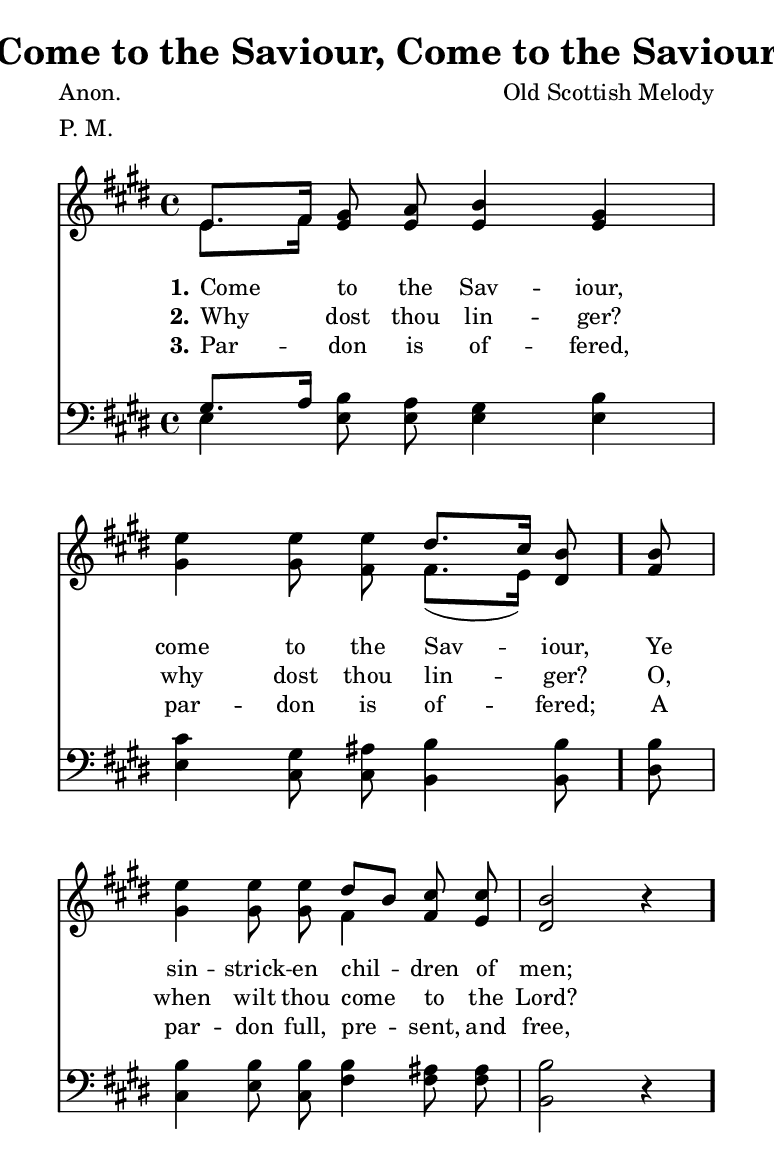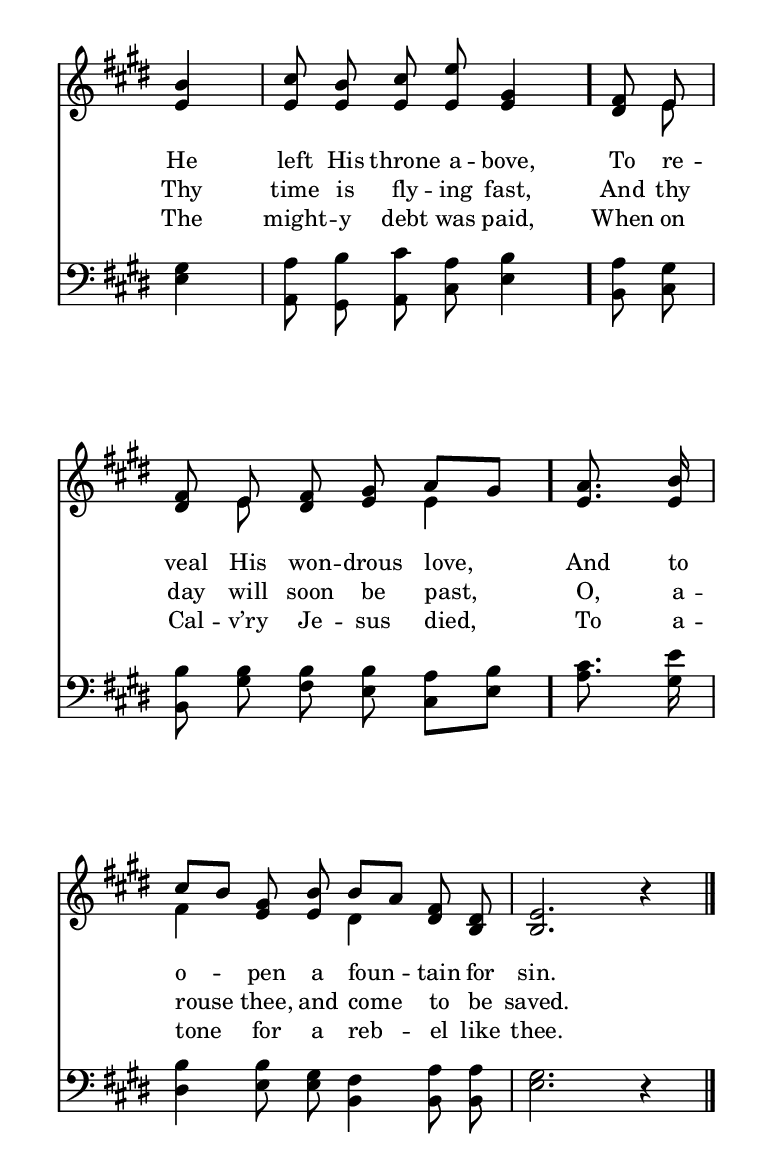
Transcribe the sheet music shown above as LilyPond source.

\include "common/global.ily"
\paper {
  \include "common/paper.ily"
  systems-per-page = ##f
}

\header{
  hymnnumber = "72"
  title = "Come to the Saviour, Come to the Saviour"
  tunename = ""
  meter = "P. M."
  poet = "Anon."
  composer = "Old Scottish Melody"
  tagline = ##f
}

% for fermata in MIDI
ta = { \tempo 4=76 }
tb = { \tempo 4=38 }

global = {
  \include "common/overrides.ily"
  %\override Staff.TimeSignature.style = #'numbered % original has `c` TODO unify
  \time 4/4
  \override Score.MetronomeMark.transparent = ##t % hide all fermata changes too
  \ta
  \key e \major
  \autoBeamOff
}

notesSoprano = {
\global
\relative c' {

  e8.[ fis16] gis8 a8 b4 gis4 | e'4 e8 e8 dis8.[ cis16] b8
  b8 | e4 e8 e8 dis8[ b8] cis8 cis8 | b2 r4
  b4 | cis8 b8 cis8 e8 gis,4
  fis8 e8 fis8 e8 fis8 gis8 a8[ gis8]
  a8. b16 | cis8[ b8] gis8 b8 b8[ a8] fis8 dis8 | e2. r4

  \bar "|."

}
}

notesAlto = {
\global
\relative e' {

  e8.[ fis16] e8 e8 e4 e4 | gis4 gis8 fis8 fis8.[( e16)] dis8
  fis8 | gis4 gis8 gis8 fis4 fis8 e8 | dis2 r4
  e4 | e8 e8 e8 e8 e4
  dis8 e8 | dis8 e8 dis8 e8 e4
  e8. e16 | fis4 e8 e8 dis4 dis8 b8 | b2. r4

}
}

notesTenor = {
\global
\relative a {

  gis8.[ a16] b8 a8 gis4 b4 | cis4 gis8 ais8 b4 b8
  b8 | b4 b8 b8 b4 ais8 ais8 | b2 r4
  gis4 | a8 b8 cis8 a8 b4
  a8 gis b8 b8 b8 b8 a8[ b8]
  cis8. e16 | b4 b8 gis8 fis4 a8 a8 | gis2. r4

}
}

notesBass = {
\global
\relative f {

  e4 e8 e8 e4 e4 | e4 cis8 cis8 b4 b8
  dis8 | cis4 e8 cis8 fis4 fis8 fis8 | b,2 r4
  e4 | a,8 gis8 a8 cis8 e4
  b8 cis8 | b8 gis'8 fis8 e8 cis8[ e8]
  a8. gis16 | dis4 e8 e8 b4 b8 b8 | e2. r4

}
}

wordsA = \lyricmode {
\set stanza = "1."

Come to the Sav -- iour, come to the Sav -- iour, \bar "."
Ye {\break} sin -- strick -- en chil -- dren of men; \bar "."
He left His throne a -- bove, \bar "."
To re -- {\break} veal His won -- drous love, \bar "."
And to o -- pen a foun -- tain for sin. \bar "."

}

wordsB = \lyricmode {
\set stanza = "2."

Why dost thou lin -- ger? why dost thou lin -- ger?
O, when wilt thou come to the Lord?
Thy time is fly -- ing fast,
And thy day will soon be past,
O, a -- rouse thee, and come to be saved.

}

wordsC = \lyricmode {
\set stanza = "3."

Par -- don is of -- fered, par -- don is of -- fered;
A par -- don full, pre -- sent, and free,
The might -- y debt was paid,
When on Cal -- v’ry Je -- sus died,
To a -- tone for a reb -- el like thee.

}

wordsD = \markuplist {

\line { Come to the fountain, come to the fountain, }
\line { The fountain which cleanses the soul; }
\line { { \hspace #2 } ’Tis cleansing far and near, }
\line { { \hspace #2 } And its streams are flowing here, }
\line { Oh, believe it, and thou art made whole! }

}

wordsE = \markuplist {

\line { I do believe it! I do believe it; }
\line { I am saved through the blood of the Lamb; }
\line { { \hspace #2 } My happy soul is free, }
\line { { \hspace #2 } For the Lord has pardoned me, }
\line { Hallelujah to Jesus’ name! }

}

\score {
  \context ChoirStaff <<
    \context Staff = upper <<
      \set Staff.autoBeaming = ##f
      \set ChoirStaff.systemStartDelimiter = #'SystemStartBar
      \set ChoirStaff.printPartCombineTexts = ##f
      \partcombine #'(2 . 9) \notesSoprano \notesAlto
      \context NullVoice = sopranos { \voiceOne << \notesSoprano >> }
      \context NullVoice = altos { \voiceTwo << \notesAlto >> }
      \context Lyrics = one   \lyricsto sopranos \wordsA
      \context Lyrics = two   \lyricsto sopranos \wordsB
      \context Lyrics = three \lyricsto sopranos \wordsC
    >>
    \context Staff = men <<
      \set Staff.autoBeaming = ##f
      \clef bass
      \set ChoirStaff.printPartCombineTexts = ##f
      \partcombine #'(2 . 9) \notesTenor \notesBass
      \context NullVoice = tenors { \voiceOne << \notesTenor >> }
      \context NullVoice = basses { \voiceTwo << \notesBass >> }
    >>
  >>
  \layout {
    \include "common/layout.ily"
  }
  \midi{
    \include "common/midi.ily"
  }
}

\markup { \fill-line { \column {
  \line{ \bold 4 \column { \wordsD } } \combine \null \vspace #0.4
  \line{ \bold 5 \column { \wordsE } } %\combine \null \vspace #0.4
} } }

\version "2.19.49"  % necessary for upgrading to future LilyPond versions.

% vi:set et ts=2 sw=2 ai nocindent syntax=lilypond:
